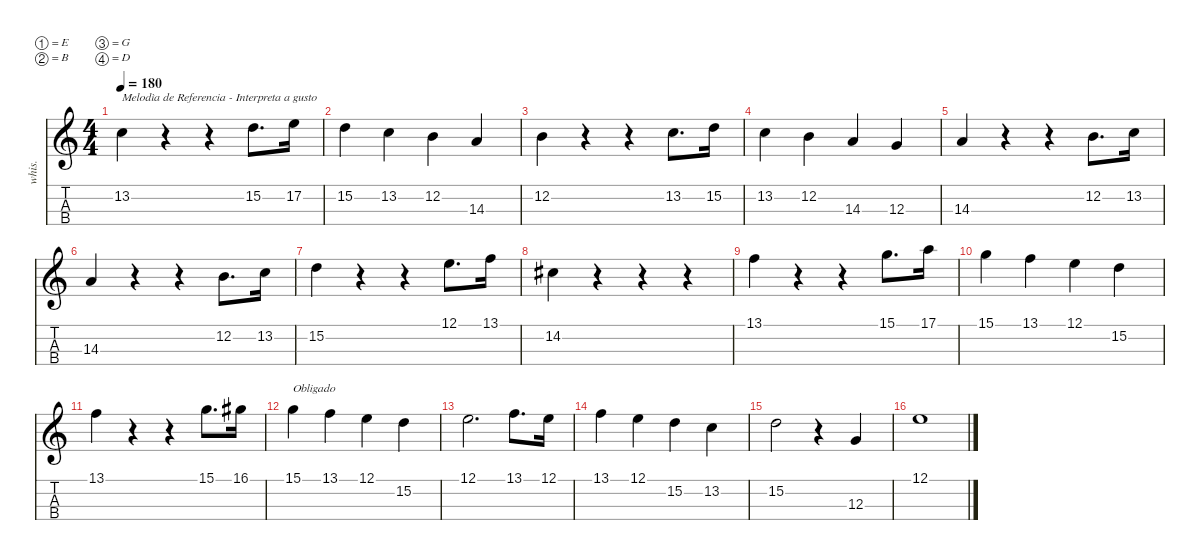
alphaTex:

\defaultSystemsLayout 4
\hideDynamics
\bracketExtendMode nobrackets
\otherSystemsTrackNameOrientation horizontal
\track ("Voz" "whis.") {mute instrument whistle}
\staff {score tabs}
\tuning (E4 B3 G3 D3)
\ts (4 4)
\tempo 180
\clef g2
\ks c
13.2.4{txt "Melodìa de Referencia - Interpreta a gusto" dy f} r.4 r.4 15.2.8{d} 17.2.16 |
15.2.4 13.2.4 12.2.4 14.3.4 |
12.2.4 r.4 r.4 13.2.8{d} 15.2.16 |
13.2.4 12.2.4 14.3.4 12.3.4 |
14.3.4 r.4 r.4 12.2.8{d} 13.2.16 |
14.3.4 r.4 r.4 12.2.8{d} 13.2.16 |
15.2.4 r.4 r.4 12.1.8{d} 13.1.16 |
14.2{acc #}.4 r.4 r.4 r.4 |
13.1.4 r.4 r.4 15.1.8{d} 17.1.16 |
15.1.4 13.1.4 12.1.4 15.2.4 |
13.1.4 r.4 r.4 15.1.8{d} 16.1{acc #}.16 |
15.1.4{txt "Obligado"} 13.1.4 12.1.4 15.2.4 |
12.1.2{d} 13.1.8{d} 12.1.16 |
13.1.4 12.1.4 15.2.4 13.2.4 |
15.2.2 r.4 12.3.4 |
12.1.1
